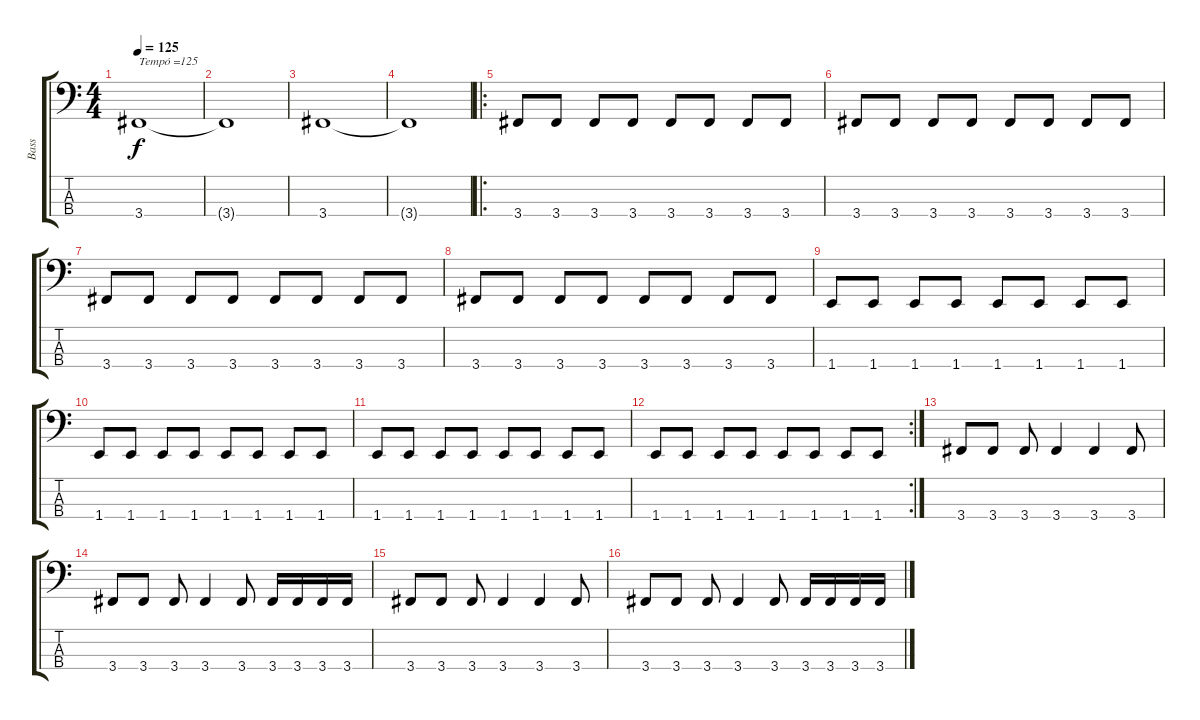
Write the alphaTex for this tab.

\track ("Bass" "Bass") {instrument electricbasspick}
\staff {score tabs}
\tuning (Gb2 Db2 Ab1 Eb1) {hide}
\ts (4 4)
\tempo 125
\clef f4
\ks c
3.4.1{txt "Tempó =125" dy f instrument electricbasspick} |
3.4{t}.1 |
3.4.1 |
3.4{t}.1 |
\ro
3.4.8 3.4.8 3.4.8 3.4.8 3.4.8 3.4.8 3.4.8 3.4.8 |
3.4.8 3.4.8 3.4.8 3.4.8 3.4.8 3.4.8 3.4.8 3.4.8 |
3.4.8 3.4.8 3.4.8 3.4.8 3.4.8 3.4.8 3.4.8 3.4.8 |
3.4.8 3.4.8 3.4.8 3.4.8 3.4.8 3.4.8 3.4.8 3.4.8 |
1.4.8 1.4.8 1.4.8 1.4.8 1.4.8 1.4.8 1.4.8 1.4.8 |
1.4.8 1.4.8 1.4.8 1.4.8 1.4.8 1.4.8 1.4.8 1.4.8 |
1.4.8 1.4.8 1.4.8 1.4.8 1.4.8 1.4.8 1.4.8 1.4.8 |
\rc 2
1.4.8 1.4.8 1.4.8 1.4.8 1.4.8 1.4.8 1.4.8 1.4.8 |
3.4.8 3.4.8 3.4.8 3.4.4 3.4.4 3.4.8 |
3.4.8 3.4.8 3.4.8 3.4.4 3.4.8 3.4.16 3.4.16 3.4.16 3.4.16 |
3.4.8 3.4.8 3.4.8 3.4.4 3.4.4 3.4.8 |
3.4.8 3.4.8 3.4.8 3.4.4 3.4.8 3.4.16 3.4.16 3.4.16 3.4.16
